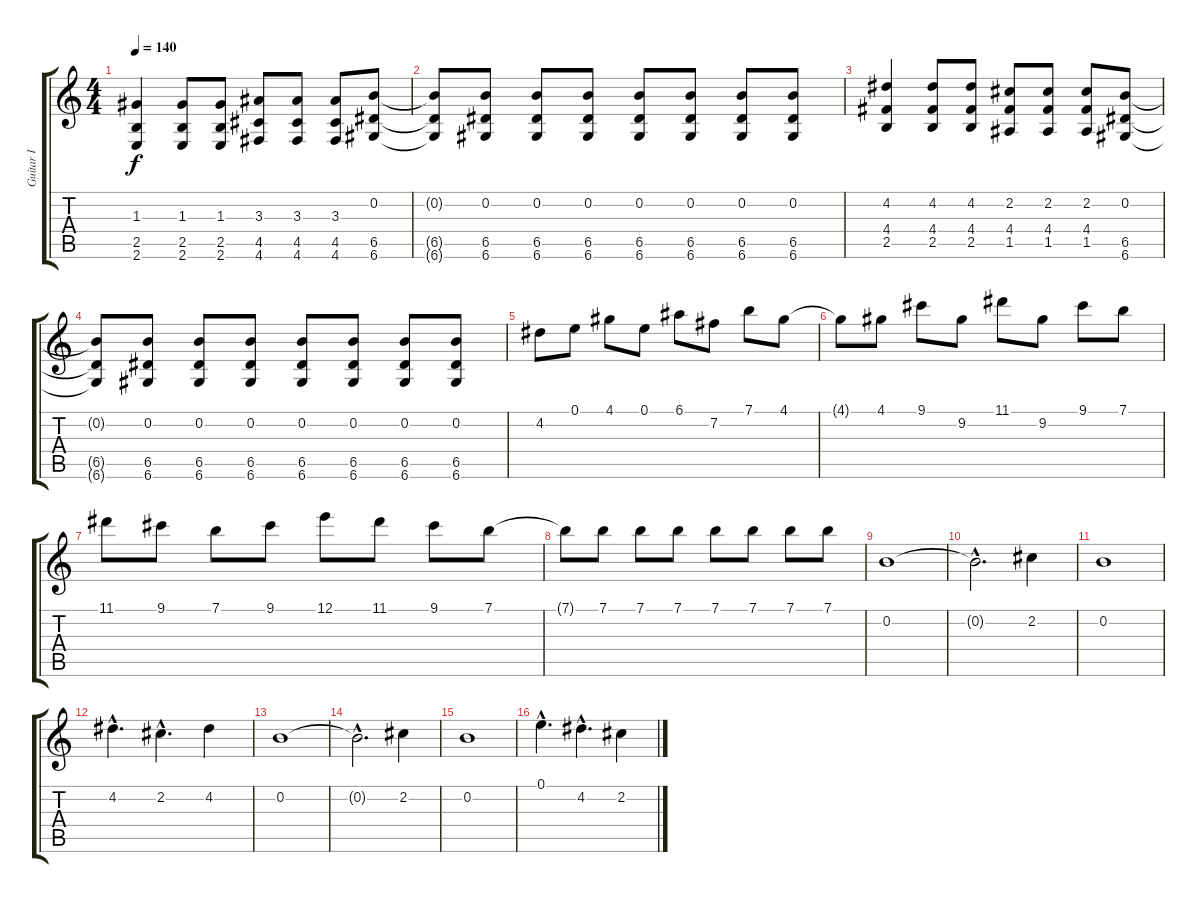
\track ("Guitar I" "Guitar I") {instrument acousticguitarnylon}
\staff {score tabs}
\tuning (E4 B3 G3 D3 A2 D2) {hide}
\ts (4 4)
\tempo 140
\clef g2
\ks c
(1.3 2.5 2.6).4{dy f} (1.3 2.5 2.6).8 (1.3 2.5 2.6).8 (3.3 4.5 4.6).8 (3.3 4.5 4.6).8 (3.3 4.5 4.6).8 (0.2 6.5 6.6).8 |
(0.2{t} 6.5{t} 6.6{t}).8 (0.2 6.5 6.6).8 (0.2 6.5 6.6).8 (0.2 6.5 6.6).8 (0.2 6.5 6.6).8 (0.2 6.5 6.6).8 (0.2 6.5 6.6).8 (0.2 6.5 6.6).8 |
(4.2 4.4 2.5).4 (4.2 4.4 2.5).8 (4.2 4.4 2.5).8 (2.2 4.4 1.5).8 (2.2 4.4 1.5).8 (2.2 4.4 1.5).8 (0.2 6.5 6.6).8 |
(0.2{t} 6.5{t} 6.6{t}).8 (0.2 6.5 6.6).8 (0.2 6.5 6.6).8 (0.2 6.5 6.6).8 (0.2 6.5 6.6).8 (0.2 6.5 6.6).8 (0.2 6.5 6.6).8 (0.2 6.5 6.6).8 |
4.2.8 0.1.8 4.1.8 0.1.8 6.1.8 7.2.8 7.1.8 4.1.8 |
4.1{t}.8 4.1.8 9.1.8 9.2.8 11.1.8 9.2.8 9.1.8 7.1.8 |
11.1.8 9.1.8 7.1.8 9.1.8 12.1.8 11.1.8 9.1.8 7.1.8 |
7.1{t}.8 7.1.8 7.1.8 7.1.8 7.1.8 7.1.8 7.1.8 7.1.8 |
0.2.1 |
0.2{hac t}.2{d} 2.2.4 |
0.2.1 |
4.2{hac}.4{d} 2.2{hac}.4{d} 4.2.4 |
0.2.1 |
0.2{hac t}.2{d} 2.2.4 |
0.2.1 |
0.1{hac}.4{d} 4.2{hac}.4{d} 2.2.4
